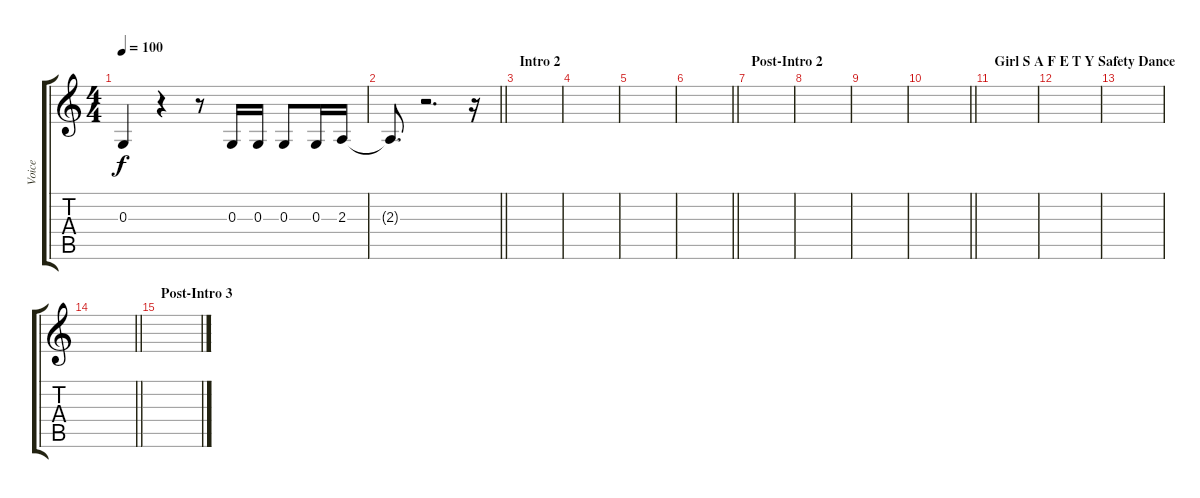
\track ("Voice" "Voice") {instrument lead1square}
\staff {score tabs}
\tuning (E4 B3 G3 D3 A2 E2) {hide}
\ts (4 4)
\tempo 100
\clef g2
\ks c
0.3.4{dy f} r.4 r.8 0.3.16 0.3.16 0.3.8 0.3.16 2.3.16 |
\barLineRight lightlight
2.3{t}.8{d} r.2{d} r.16 |
\section ("" "Intro 2")
|
|
|
\barLineRight lightlight
|
\section ("" "Post-Intro 2")
|
|
|
\barLineRight lightlight
|
\section ("" "Girl S A F E T Y Safety Dance")
|
|
|
\barLineRight lightlight
|
\section ("" "Post-Intro 3")
